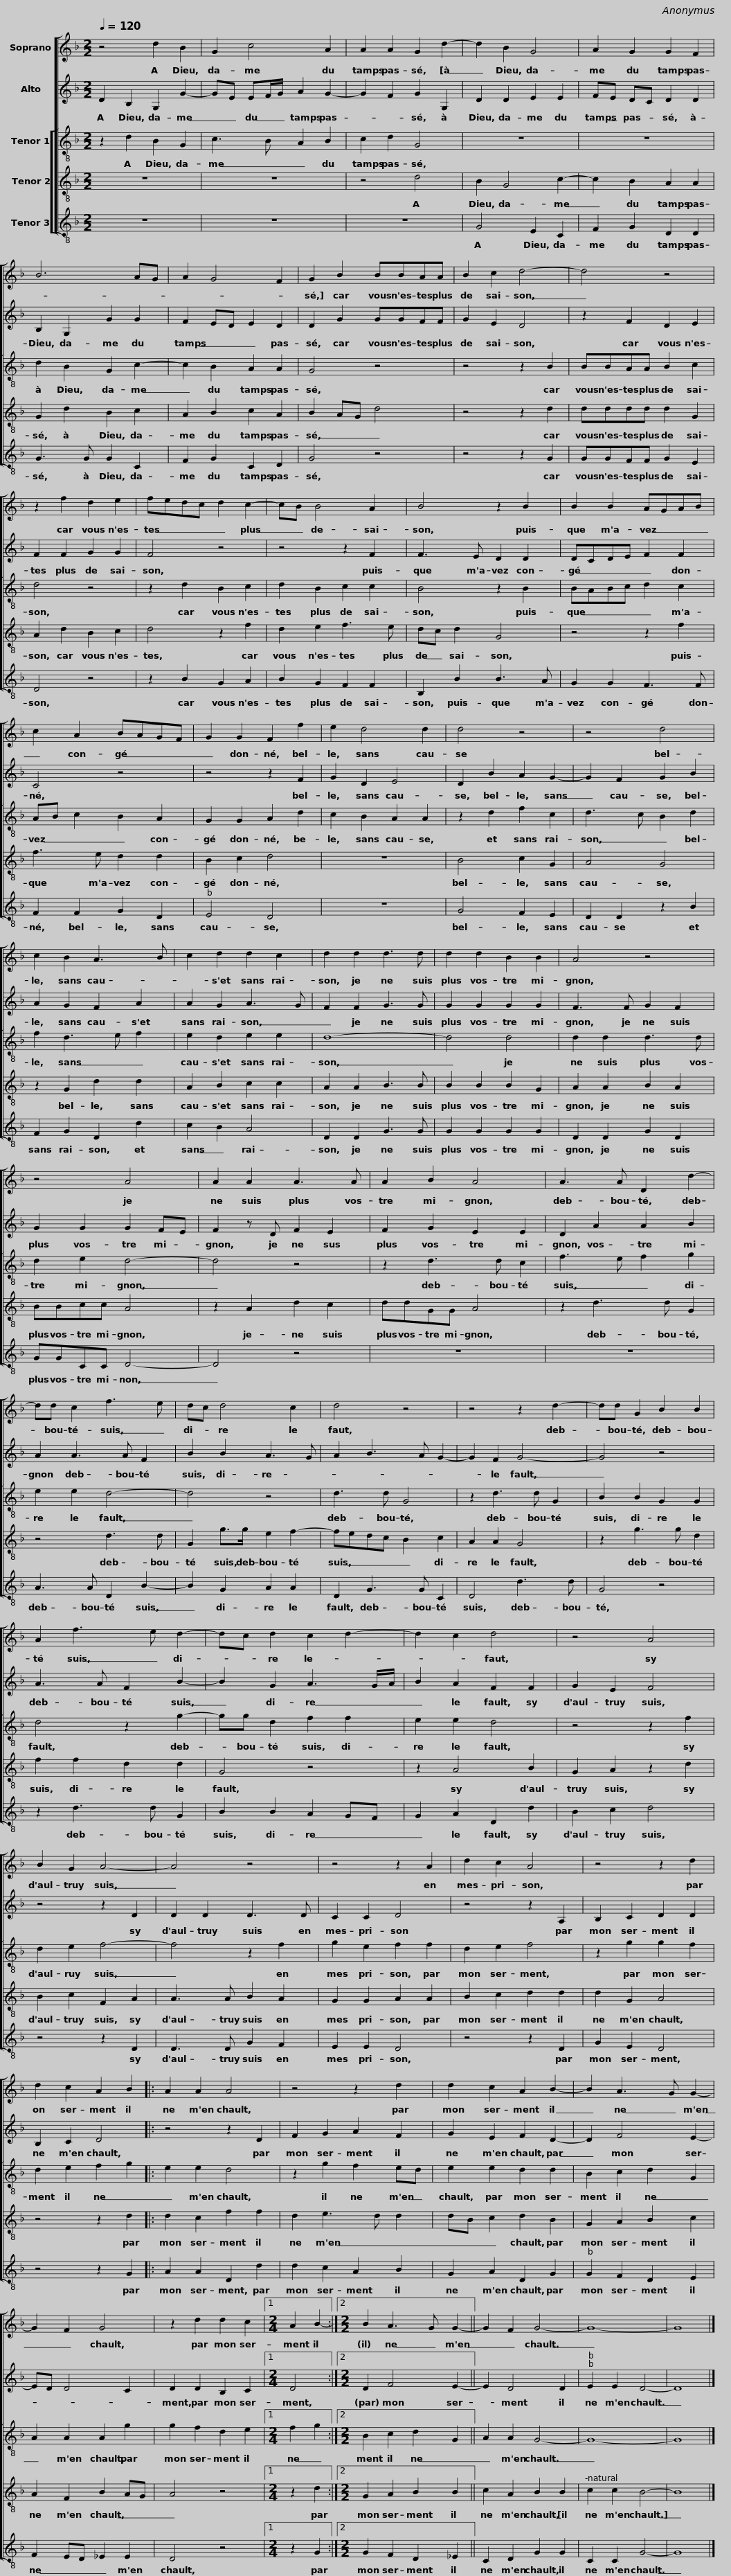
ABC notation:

X:1
%%score [ 1 2 [ 3 4 5 ] ]
L:1/8
Q:1/4=120
M:2/2
I:linebreak $
K:F
V:1 treble
V:2 treble
V:3 treble-8
V:4 treble-8
V:5 treble-8
V:1
 z4 d2 B2 | G2 c4 A2 | A2 A2 G2 d2- | d2 B2 G4 |$ A2 G2 G2 F2 | %5
 B6 AG | A2 G4 F2 | G2 B2 BBAA |$ B2 c2 d4- | d4 z4 | %10
 z2 f2 d2 e2 | fedc d2 c2- |$ cB B4 A2 |$ B4 z2 B2 | B2 B2 AGAB | %15
 c2 A2 BAGF | G2 G2 F2 f2 |$ e2 d4 d2 |$ d4 z4 | z4 d4 | %20
 c2 B2 A3 B | c2 d2 d2 c2 | d2 d2 d3 d |$ d2 d2 B2 B2 | A4 z4 | %25
 z4 A4 | A2 A2 A3 A |$ A2 B2 A4 | A3 A D2 d2- | dd c2 f3 e |$ %30
 dc d4 c2 |$ d4 z4 | z4 z2 d2- | dd G2 B2 B2 | A2 f3 e d2- |$ %35
 dc d2 c2 d2- |$ d2 c2 d4 | z4 A4 | B2 G2 A4- | A4 z4 | %40
 z4 z2 A2 |$ d2 c2 A4 | z4 z2 d2 | d2 c2 A2 B2 |: A2 A2 A4 |$ %45
 z4 z2 d2 |$ d2 c2 A2 B2- | B2 A3 G G2- | G2 F2 G4 | z2 d2 d2 c2 |1$ %50
[M:2/4] A2 B2- :|2$[M:2/2] B2 A3 G G2- || G2 F2 G4- | G8- | G8 |] %55
V:2
 D2 B,2 G,2 G2- | GE EF/G/ A2 G2- | G2 F2 G2 G,2 | D2 D2 E2 E2 |$ FE DC D2 D2 | %5
 B,2 G,2 G2 G2 | F2 ED E2 D2 | D2 G2 GGFF |$ G2 E2 D4 | z2 F2 D2 E2 | %10
 F2 F2 G2 G2 | F4 z4 |$ z4 z2 F2 |$ F3 E D2 D2 | DCDE F2 F2 | %15
 C4 z4 | z4 z2 F2 |$ G2 D2 E4 |$ D2 B2 A2 G2- | G2 F2 G2 B2 | %20
 A2 G2 F2 A2 | A2 G2 A3 G | F2 F2 G3 G |$ G2 G2 G2 G2 | F3 F G2 F2 | %25
 G2 G2 G2 FE | F2 z D F2 E2 |$ F2 G2 E2 E2 | D2 A2 A2 B2 | A2 A3 A F2 |$ %30
 B2 B2 A3 G |$ A2 B3 A G2- | G2 F2 G4- | G4 z4 | A3 A F2 B2- |$ %35
 B2 G2 A3 G/A/ |$ B2 A2 F2 F2 | G2 E2 F4 | z4 z2 D2 | D2 D2 D3 D | %40
 C2 C2 D4 |$ z4 z2 A,2 | B,2 C2 D2 D2 | B,2 C2 D4 |: z4 z2 D2 |$ %45
 F2 G2 A2 F2 |$ G2 E2 F2 D2- | D2 F4 E2- | ED D4 C2 | D2 D2 B,2 C2 |1$ %50
[M:2/4] D4 :|2$[M:2/2] D2 F4 E2- || E2 D4 D2 | E2 E2 D4- | D8 |] %55
V:3
 z2 d2 B2 G2 | c3 B A2 B2 | c2 d2 G4 | z8 |$ z8 | %5
 d2 B2 G2 c2- | c2 B2 A2 A2 | G4 z4 |$ z4 z2 B2 | BBAA B2 c2 | %10
 d4 z4 | z2 d2 B2 c2 |$ d2 B2 c2 c2 |$ B4 z2 B2 | BABc d2 c2 | %15
 AB c2 B2 A2 | G2 G2 A2 d2 |$ c2 B2 A2 A2 |$ z2 d2 f2 c2 | d3 c B2 d2 | %20
 f2 d3 e f2 | e2 d2 e2 e2 | d8- |$ d4 d4 | d2 d2 d3 d | %25
 d2 e2 d4- | d4 z4 |$ z2 d3 d c2 | f3 e f2 g2 | e2 e2 d4- |$ %30
 d4 z4 |$ d3 d G4 | z2 d3 d G2 | B2 B2 G2 G2 | d4 z2 g2- |$ %35
 gg d2 f2 f2 |$ e2 e2 d4 | z4 z2 f2 | d2 e2 f4- | f4 z2 f2 | %40
 g2 e2 f2 f2 |$ d2 e2 f4 | z2 g2 g2 f2 | d2 e2 f2 g2 |: e2 e2 d4 |$ %45
 z2 g2 f2 ed |$ e2 e2 d2 d2 | B2 c2 d2 G2 | A2 A2 A2 g2 | g2 f2 d2 e2 |1$ %50
[M:2/4] f2 g2 :|2$[M:2/2] B2 c2 d2 G2 || A2 A2 G4- | G8- | G8 |] %55
V:4
 z8 | z8 | z4 d4 | B2 G4 c2- |$ c2 B2 A2 A2 | %5
 G2 d2 B2 c2 | A2 B2 c2 A2 | B2 AG d4 |$ z4 z2 d2 | dddd d2 G2 | %10
 A2 d2 B2 c2 | d4 z2 f2 |$ d2 e2 f3 e |$ dc d2 G4 | z4 z2 f2 | %15
 f3 e d2 d2 | B2 c2 d4 |$ z8 |$ B4 c2 G2 | A4 G4 | %20
 z2 G2 d2 d2 | A2 B2 c2 c2 | A2 A2 B3 B |$ B2 B2 B2 G2 | A2 A2 B2 A2 | %25
 BBcc A4 | z2 A2 d2 c2 |$ ddGG A4 | z2 d3 d G2 | z4 d3 d |$ %30
 G2 g>g e2 f2- |$ fedc B2 c2 | A2 A2 G4 | z2 g3 g d2 | f2 f2 d2 d2 |$ %35
 G4 z4 |$ z2 A4 B2 | G2 A2 z2 d2 | B2 c2 F2 A2 | A3 A B2 A2 | %40
 G2 G2 A2 A2 |$ B2 c2 d2 d2 | d2 G2 A4 | z4 z2 d2 |: d2 c2 f2 f2 |$ %45
 d2 e3 d d2 |$ dB c2 d2 B2 | G2 A2 B2 c2 | A2 F2 B2 AG | A4 z4 |1$ %50
[M:2/4] z2 d2 :|2$[M:2/2] G2 A2 B2 B2 || c2 A2 B2 B2 | c2 c2 B4- | B8 |] %55
V:5
 z8 | z8 | z8 | G4 E2 C2 |$ F2 G2 D2 D2 | %5
 G3 G G2 C2 | F2 G2 C2 D2 | G4 z4 |$ z4 z2 G2 | GGFF G2 E2 | %10
 D4 z4 | z2 B2 G2 A2 |$ B2 G2 F2 F2 |$ B,2 B2 B3 A | G2 G2 F3 F | %15
 F2 F2 G2 D2 | E4 D4 |$ z8 |$ G4 F2 E2 | D2 D2 z2 B2 | %20
 F2 G2 D2 d2 | c2 B2 A4 | D2 D2 G3 G |$ G2 G2 G2 G2 | D2 D2 G2 D2 | %25
 GGCC D4- | D4 z4 |$ z8 | z8 | A3 A D2 B2- |$ %30
 B2 G2 A2 A2 |$ D2 G3 G C2 | D4 d3 d | G4 z4 | z2 d3 d G2 |$ %35
 B2 B2 A2 GF |$ G2 A2 D2 d2 | B2 c2 d4 | z4 z2 D2 | D3 D G2 F2 | %40
 E2 E2 D4 |$ z4 z2 D2 | G2 E2 D4 | z4 z2 G2 |: A2 A2 D2 d2 |$ %45
 d2 c2 A2 B2 |$ G2 A2 D2 G2 | G2 F2 D2 E2 | F2 ED _E2 E2 | D4 z4 |1$ %50
[M:2/4] z2 G2 :|2$[M:2/2] G2 F2 D2 _E2 || C2 D2 G2 G2 | C2 C2 G4- | G8 |] %55
